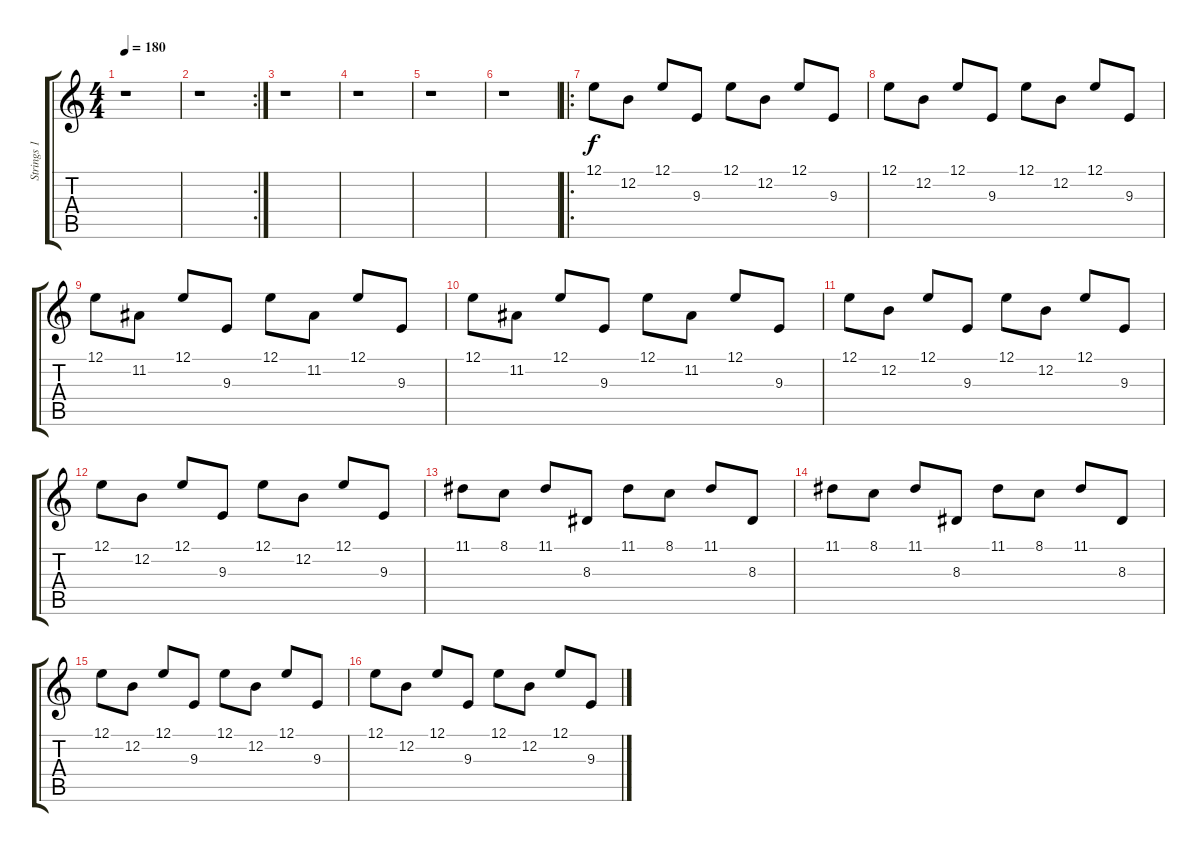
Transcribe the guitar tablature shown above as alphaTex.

\track ("Strings 1" "Strings 1") {instrument stringensemble1}
\staff {score tabs}
\tuning (E4 B3 G3 D3 A2 E2) {hide}
\ts (4 4)
\tempo 180
\clef g2
\ks c
r.1{dy f} |
\rc 2
r.1 |
r.1 |
r.1 |
r.1 |
r.1 |
\ro
12.1.8 12.2.8 12.1.8 9.3.8 12.1.8 12.2.8 12.1.8 9.3.8 |
12.1.8 12.2.8 12.1.8 9.3.8 12.1.8 12.2.8 12.1.8 9.3.8 |
12.1.8 11.2.8 12.1.8 9.3.8 12.1.8 11.2.8 12.1.8 9.3.8 |
12.1.8 11.2.8 12.1.8 9.3.8 12.1.8 11.2.8 12.1.8 9.3.8 |
12.1.8 12.2.8 12.1.8 9.3.8 12.1.8 12.2.8 12.1.8 9.3.8 |
12.1.8 12.2.8 12.1.8 9.3.8 12.1.8 12.2.8 12.1.8 9.3.8 |
11.1.8 8.1.8 11.1.8 8.3.8 11.1.8 8.1.8 11.1.8 8.3.8 |
11.1.8 8.1.8 11.1.8 8.3.8 11.1.8 8.1.8 11.1.8 8.3.8 |
12.1.8 12.2.8 12.1.8 9.3.8 12.1.8 12.2.8 12.1.8 9.3.8 |
12.1.8 12.2.8 12.1.8 9.3.8 12.1.8 12.2.8 12.1.8 9.3.8
